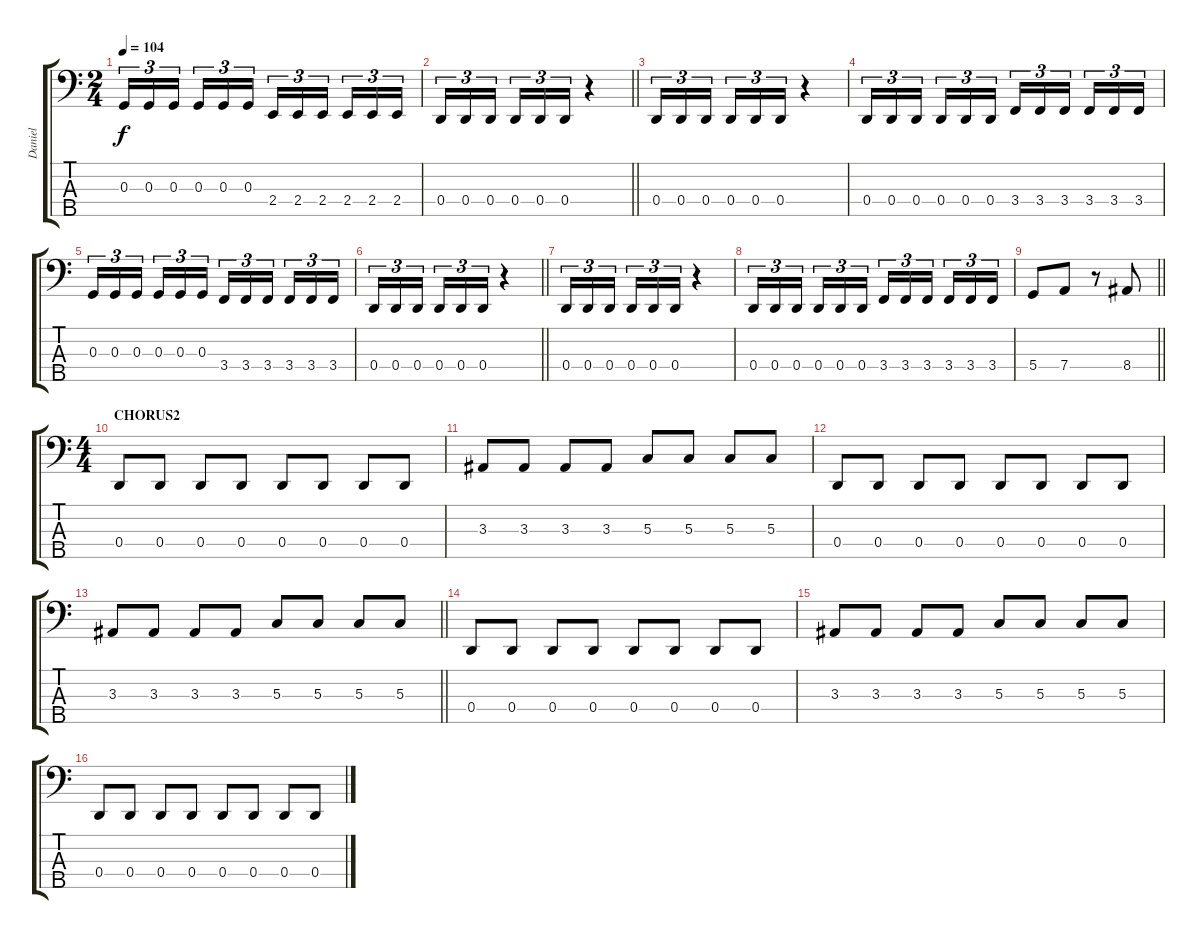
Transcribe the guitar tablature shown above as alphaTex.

\track ("Daniel" "Daniel") {instrument electricbasspick}
\staff {score tabs}
\tuning (F2 C2 G1 D1 A0) {hide}
\ts (2 4)
\tempo 104
\clef f4
\ks c
0.3.16{tu (3 2) dy f} 0.3.16{tu (3 2)} 0.3.16{tu (3 2) beam splitsecondary} 0.3.16{tu (3 2)} 0.3.16{tu (3 2)} 0.3.16{tu (3 2)} 2.4.16{tu (3 2)} 2.4.16{tu (3 2)} 2.4.16{tu (3 2) beam splitsecondary} 2.4.16{tu (3 2)} 2.4.16{tu (3 2)} 2.4.16{tu (3 2)} |
\barLineRight lightlight
0.4.16{tu (3 2)} 0.4.16{tu (3 2)} 0.4.16{tu (3 2) beam splitsecondary} 0.4.16{tu (3 2)} 0.4.16{tu (3 2)} 0.4.16{tu (3 2)} r.4 |
0.4.16{tu (3 2)} 0.4.16{tu (3 2)} 0.4.16{tu (3 2) beam splitsecondary} 0.4.16{tu (3 2)} 0.4.16{tu (3 2)} 0.4.16{tu (3 2)} r.4 |
0.4.16{tu (3 2)} 0.4.16{tu (3 2)} 0.4.16{tu (3 2) beam splitsecondary} 0.4.16{tu (3 2)} 0.4.16{tu (3 2)} 0.4.16{tu (3 2)} 3.4.16{tu (3 2)} 3.4.16{tu (3 2)} 3.4.16{tu (3 2) beam splitsecondary} 3.4.16{tu (3 2)} 3.4.16{tu (3 2)} 3.4.16{tu (3 2)} |
0.3.16{tu (3 2)} 0.3.16{tu (3 2)} 0.3.16{tu (3 2) beam splitsecondary} 0.3.16{tu (3 2)} 0.3.16{tu (3 2)} 0.3.16{tu (3 2)} 3.4.16{tu (3 2)} 3.4.16{tu (3 2)} 3.4.16{tu (3 2) beam splitsecondary} 3.4.16{tu (3 2)} 3.4.16{tu (3 2)} 3.4.16{tu (3 2)} |
\barLineRight lightlight
0.4.16{tu (3 2)} 0.4.16{tu (3 2)} 0.4.16{tu (3 2) beam splitsecondary} 0.4.16{tu (3 2)} 0.4.16{tu (3 2)} 0.4.16{tu (3 2)} r.4 |
0.4.16{tu (3 2)} 0.4.16{tu (3 2)} 0.4.16{tu (3 2) beam splitsecondary} 0.4.16{tu (3 2)} 0.4.16{tu (3 2)} 0.4.16{tu (3 2)} r.4 |
0.4.16{tu (3 2)} 0.4.16{tu (3 2)} 0.4.16{tu (3 2) beam splitsecondary} 0.4.16{tu (3 2)} 0.4.16{tu (3 2)} 0.4.16{tu (3 2)} 3.4.16{tu (3 2)} 3.4.16{tu (3 2)} 3.4.16{tu (3 2) beam splitsecondary} 3.4.16{tu (3 2)} 3.4.16{tu (3 2)} 3.4.16{tu (3 2)} |
\barLineRight lightlight
5.4.8 7.4.8 r.8 8.4.8 |
\ts (4 4)
\section ("" "CHORUS2")
0.4.8 0.4.8 0.4.8 0.4.8 0.4.8 0.4.8 0.4.8 0.4.8 |
3.3.8 3.3.8 3.3.8 3.3.8 5.3.8 5.3.8 5.3.8 5.3.8 |
0.4.8 0.4.8 0.4.8 0.4.8 0.4.8 0.4.8 0.4.8 0.4.8 |
\barLineRight lightlight
3.3.8 3.3.8 3.3.8 3.3.8 5.3.8 5.3.8 5.3.8 5.3.8 |
0.4.8 0.4.8 0.4.8 0.4.8 0.4.8 0.4.8 0.4.8 0.4.8 |
3.3.8 3.3.8 3.3.8 3.3.8 5.3.8 5.3.8 5.3.8 5.3.8 |
0.4.8 0.4.8 0.4.8 0.4.8 0.4.8 0.4.8 0.4.8 0.4.8
